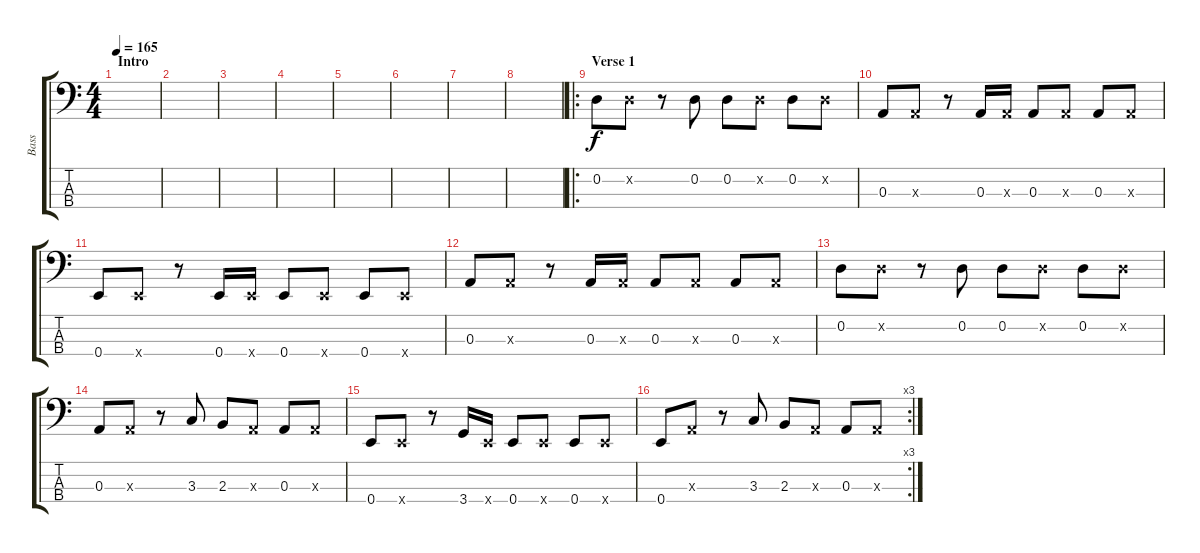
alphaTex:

\track ("Bass" "Bass") {instrument electricbassfinger}
\staff {score tabs}
\tuning (G2 D2 A1 E1) {hide}
\ts (4 4)
\section ("" "Intro")
\tempo 165
\clef f4
\ks c
|
|
|
|
|
|
|
|
\ro
\section ("" "Verse 1")
0.2.8 0.2{x}.8 r.8 0.2.8 0.2.8 0.2{x}.8 0.2.8 0.2{x}.8 |
0.3.8 0.3{x}.8 r.8 0.3.16 0.3{x}.16 0.3.8 0.3{x}.8 0.3.8 0.3{x}.8 |
0.4.8 0.4{x}.8 r.8 0.4.16 0.4{x}.16 0.4.8 0.4{x}.8 0.4.8 0.4{x}.8 |
0.3.8 0.3{x}.8 r.8 0.3.16 0.3{x}.16 0.3.8 0.3{x}.8 0.3.8 0.3{x}.8 |
0.2.8 0.2{x}.8 r.8 0.2.8 0.2.8 0.2{x}.8 0.2.8 0.2{x}.8 |
0.3.8 0.3{x}.8 r.8 3.3.8 2.3.8 0.3{x}.8 0.3.8 0.3{x}.8 |
0.4.8 0.4{x}.8 r.8 3.4.16 0.4{x}.16 0.4.8 0.4{x}.8 0.4.8 0.4{x}.8 |
\rc 3
0.4.8 0.3{x}.8 r.8 3.3.8 2.3.8 0.3{x}.8 0.3.8 0.3{x}.8
